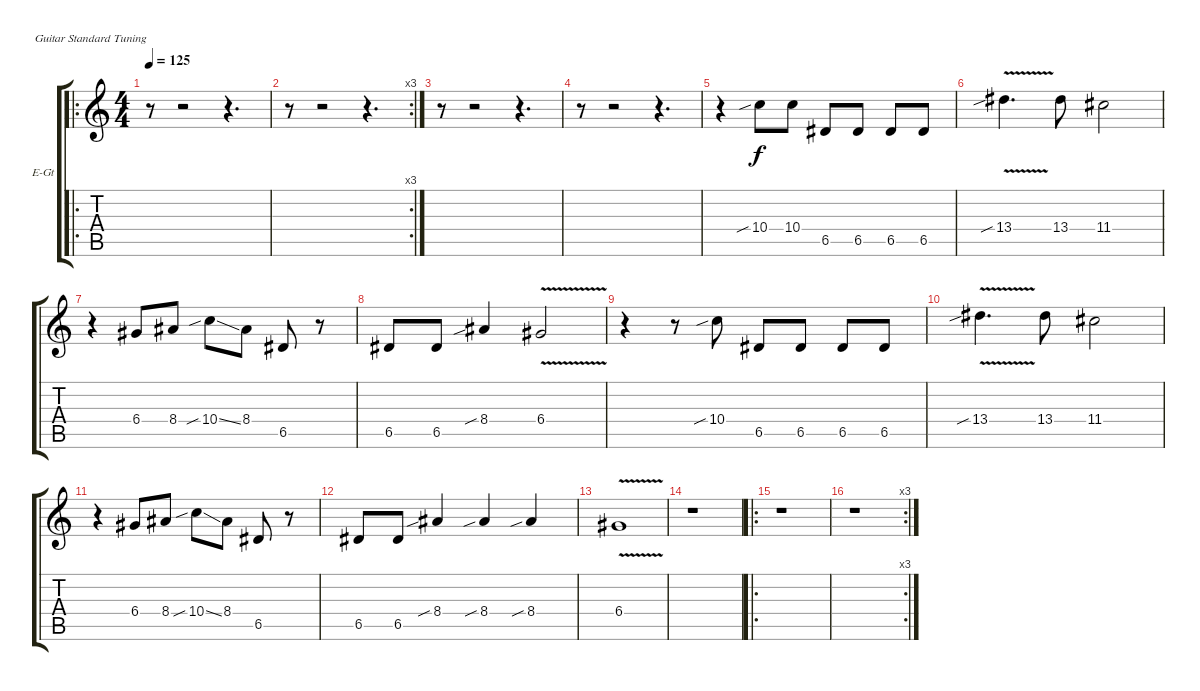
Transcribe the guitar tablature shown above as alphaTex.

\bracketExtendMode groupsimilarinstruments
\firstSystemTrackNameOrientation horizontal
\otherSystemsTrackNameOrientation horizontal
\track ("Track 2" "E-Gt") {instrument distortionguitar}
\staff {score tabs}
\tuning (E4 B3 G3 D3 A2 E2)
\ro
\ts (4 4)
\tempo 125
\clef g2
\ks c
r.8{dy f} r.2 r.4{d} |
\rc 3
r.8 r.2 r.4{d} |
r.8 r.2 r.4{d} |
r.8 r.2 r.4{d} |
r.4 10.4{sib}.8 10.4.8 6.5.8 6.5.8 6.5.8 6.5.8 |
13.4{v sib}.4{d} 13.4.8 11.4.2 |
r.4 6.4.8 8.4.8 10.4{sib ss}.8 8.4.8 6.5.8 r.8 |
6.5.8 6.5.8 8.4{sib}.4 6.4{v}.2 |
r.4 r.8 10.4{sib}.8 6.5.8 6.5.8 6.5.8 6.5.8 |
13.4{v sib}.4{d} 13.4.8 11.4.2 |
r.4 6.4.8 8.4.8 10.4{sib ss}.8 8.4.8 6.5.8 r.8 |
6.5.8 6.5.8 8.4{sib}.4 8.4{sib}.4 8.4{sib}.4 |
6.4{v}.1 |
r.1 |
\ro
r.1 |
\rc 3
r.1
